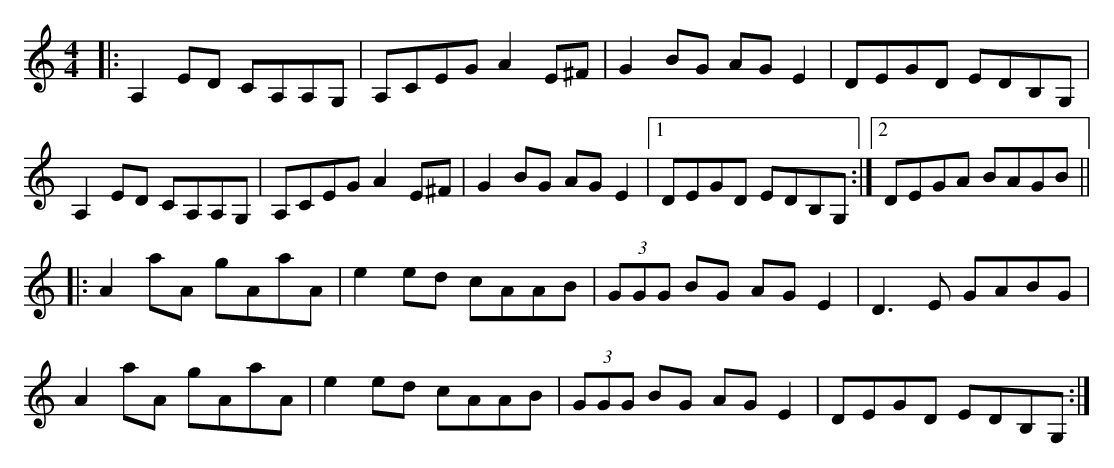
X:1
M:4/4
K:Amin
|:A,2 ED CA,A,G,|A,CEG A2 E^F|G2 BG AG E2|DEGD EDB,G,|
A,2 ED CA,A,G,|A,CEG A2 E^F|G2 BG AG E2|1 DEGd, EDB,G,:|2 DEGA BAGB||
|:A2 aA gAaA|e2 ed cAAB|(3GGG BG AGE2|D3 E GABG|
A2 aA gAaA|e2 ed cAAB|(3GGG BG AGE2|DEGD EDB,G,:|
